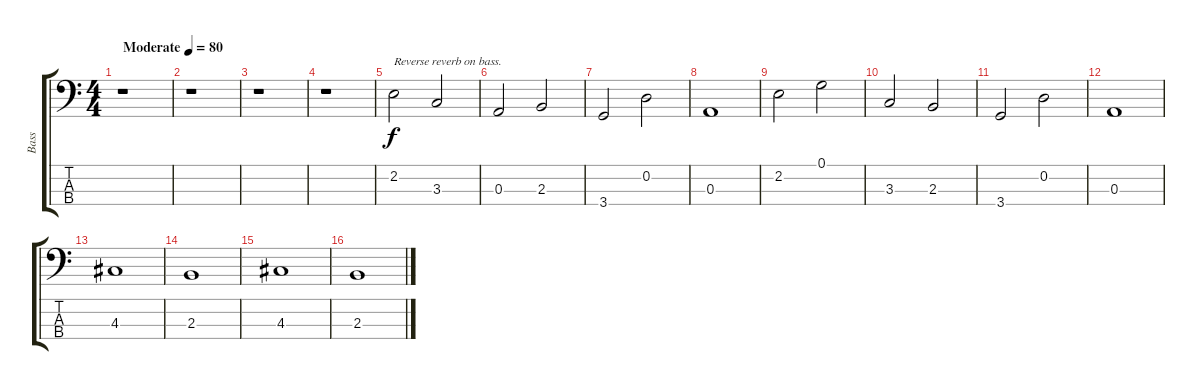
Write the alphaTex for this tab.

\track ("Bass" "Bass") {instrument electricbasspick}
\staff {score tabs}
\tuning (G2 D2 A1 E1) {hide}
\ts (4 4)
\tempo (80 "Moderate")
\clef f4
\ks c
r.1{dy f instrument electricbasspick} |
r.1 |
r.1 |
r.1 |
2.2.2{txt "Reverse reverb on bass."} 3.3.2 |
0.3.2 2.3.2 |
3.4.2 0.2.2 |
0.3.1 |
2.2.2 0.1.2 |
3.3.2 2.3.2 |
3.4.2 0.2.2 |
0.3.1 |
4.3.1 |
2.3.1 |
4.3.1 |
2.3.1
